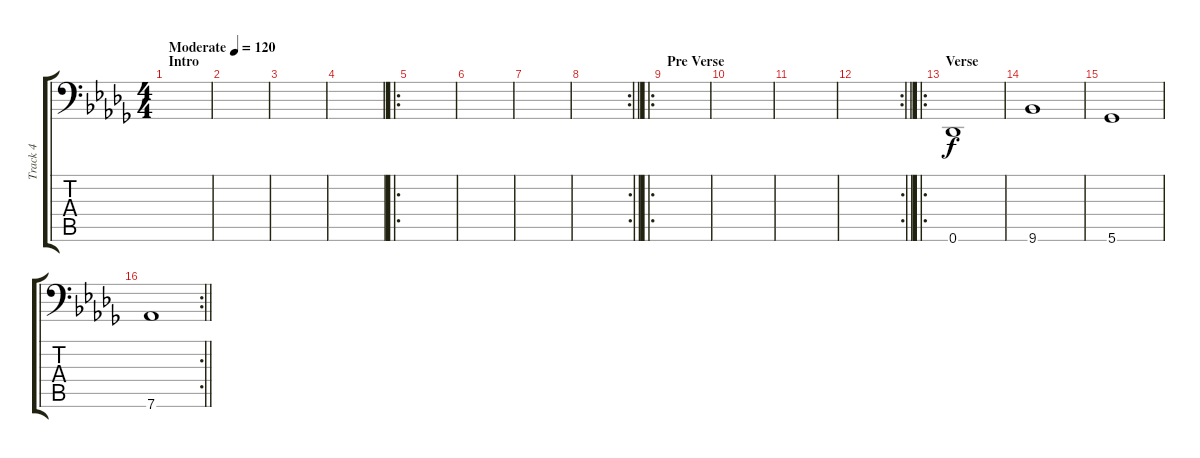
\track ("Track 4" "Track 4") {instrument electricbasspick}
\staff {score tabs}
\tuning (Eb3 Bb2 Gb2 Db2 Ab1 Db1) {hide}
\ts (4 4)
\section ("" "Intro")
\tempo (120 "Moderate")
\clef f4
\ks db
|
|
|
|
\ro
|
|
|
\rc 2
\barLineRight lightlight
|
\ro
\section ("" "Pre Verse")
|
|
|
\rc 2
\barLineRight lightlight
|
\ro
\section ("" "Verse")
0.6.1 |
9.6.1 |
5.6.1 |
\rc 2
\barLineRight lightlight
7.6.1
